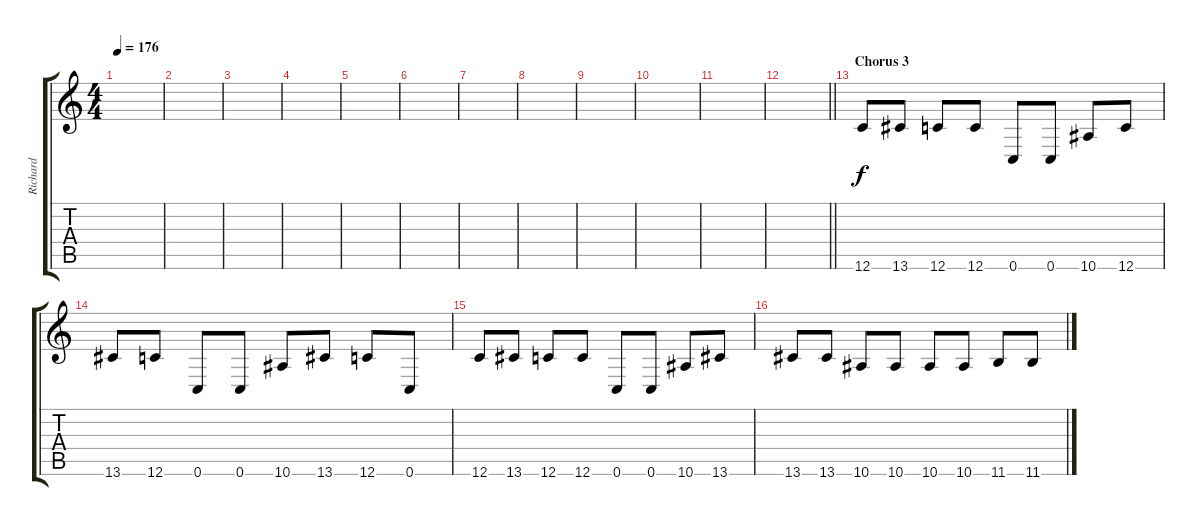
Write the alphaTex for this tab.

\track ("Richard" "Richard") {instrument distortionguitar}
\staff {score tabs}
\tuning (D4 A3 F3 C3 G2 C2) {hide}
\ts (4 4)
\tempo 176
\clef g2
\ks c
|
|
|
|
|
|
|
|
|
|
|
\barLineRight lightlight
|
\section ("" "Chorus 3")
12.6.8 13.6.8 12.6.8 12.6.8 0.6.8 0.6.8 10.6.8 12.6.8 |
13.6.8 12.6.8 0.6.8 0.6.8 10.6.8 13.6.8 12.6.8 0.6.8 |
12.6.8 13.6.8 12.6.8 12.6.8 0.6.8 0.6.8 10.6.8 13.6.8 |
13.6.8 13.6.8 10.6.8 10.6.8 10.6.8 10.6.8 11.6.8 11.6.8
